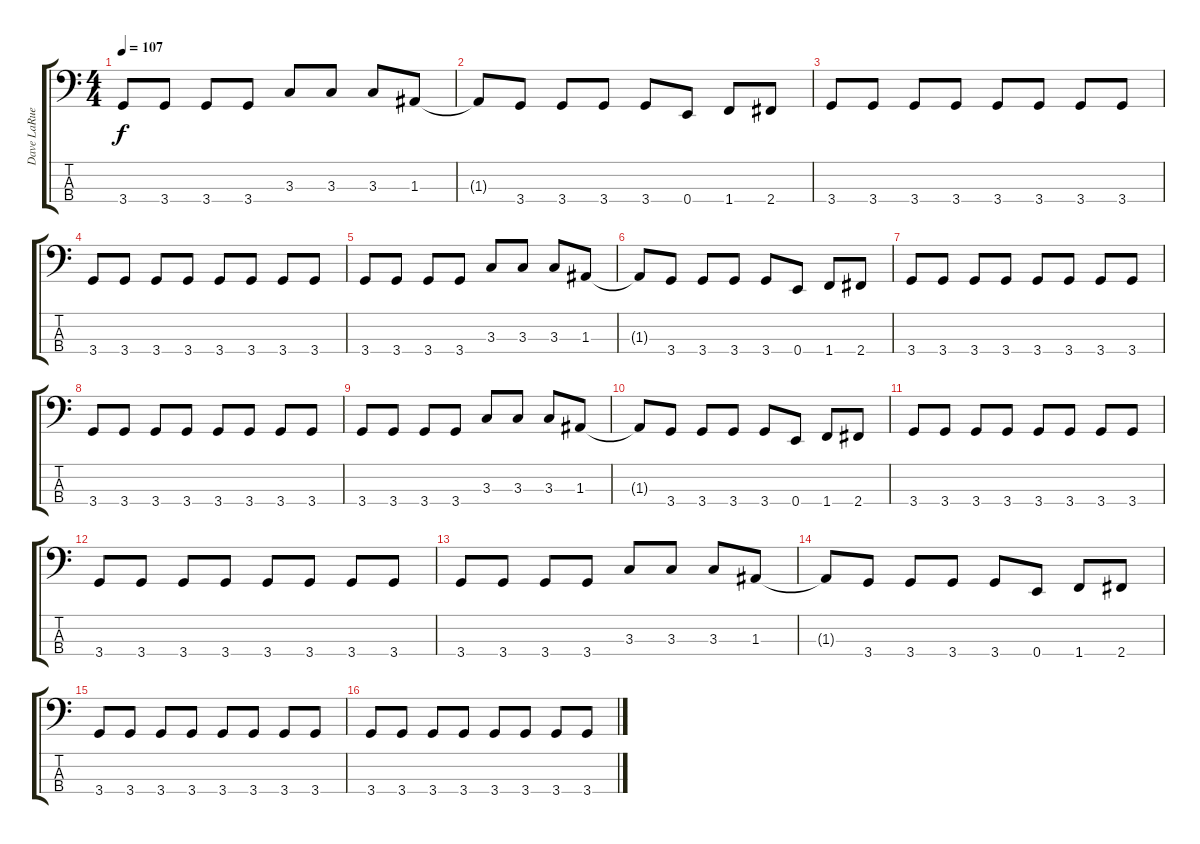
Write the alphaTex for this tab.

\track ("Dave LaRue" "Dave LaRue") {instrument electricbassfinger}
\staff {score tabs}
\tuning (G2 D2 A1 E1) {hide}
\ts (4 4)
\tempo 107
\clef f4
\ks c
3.4.8{dy f} 3.4.8 3.4.8 3.4.8 3.3.8 3.3.8 3.3.8 1.3.8 |
1.3{t}.8 3.4.8 3.4.8 3.4.8 3.4.8 0.4.8 1.4.8 2.4.8 |
3.4.8 3.4.8 3.4.8 3.4.8 3.4.8 3.4.8 3.4.8 3.4.8 |
3.4.8 3.4.8 3.4.8 3.4.8 3.4.8 3.4.8 3.4.8 3.4.8 |
3.4.8 3.4.8 3.4.8 3.4.8 3.3.8 3.3.8 3.3.8 1.3.8 |
1.3{t}.8 3.4.8 3.4.8 3.4.8 3.4.8 0.4.8 1.4.8 2.4.8 |
3.4.8 3.4.8 3.4.8 3.4.8 3.4.8 3.4.8 3.4.8 3.4.8 |
3.4.8 3.4.8 3.4.8 3.4.8 3.4.8 3.4.8 3.4.8 3.4.8 |
3.4.8 3.4.8 3.4.8 3.4.8 3.3.8 3.3.8 3.3.8 1.3.8 |
1.3{t}.8 3.4.8 3.4.8 3.4.8 3.4.8 0.4.8 1.4.8 2.4.8 |
3.4.8 3.4.8 3.4.8 3.4.8 3.4.8 3.4.8 3.4.8 3.4.8 |
3.4.8 3.4.8 3.4.8 3.4.8 3.4.8 3.4.8 3.4.8 3.4.8 |
3.4.8 3.4.8 3.4.8 3.4.8 3.3.8 3.3.8 3.3.8 1.3.8 |
1.3{t}.8 3.4.8 3.4.8 3.4.8 3.4.8 0.4.8 1.4.8 2.4.8 |
3.4.8 3.4.8 3.4.8 3.4.8 3.4.8 3.4.8 3.4.8 3.4.8 |
3.4.8 3.4.8 3.4.8 3.4.8 3.4.8 3.4.8 3.4.8 3.4.8
